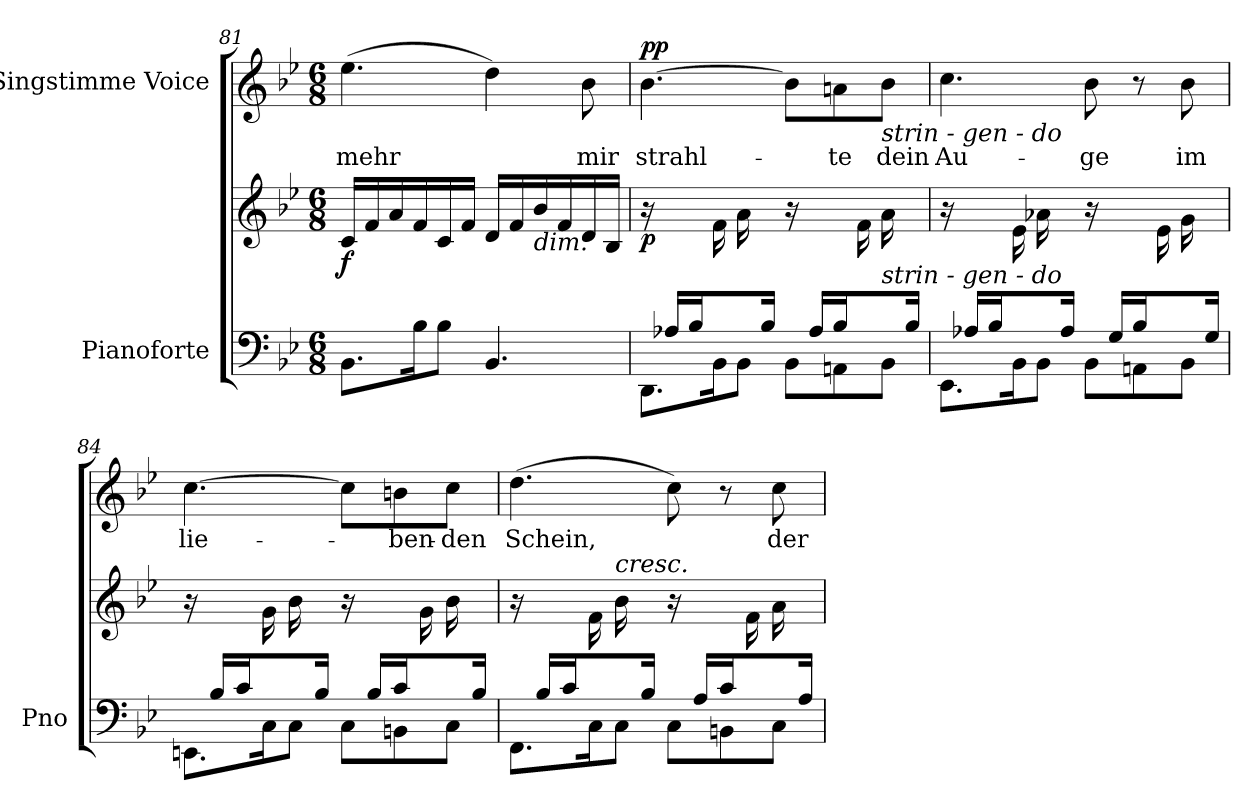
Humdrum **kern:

**kern	**kern	**dynam	**kern	**text	**dynam
*part2	*part2	*part2	*part1	*part1	*part1
*staff3	*staff2	*staff2/3	*staff1	*staff1	*staff1
*I"Pianoforte	*	*	*I"Singstimme Voice	*	*
*I'Pno	*	*	*	*	*
!!LO:PB:g=z
*clefF4	*clefG2	*	*clefG2	*	*
*k[b-e-]	*k[b-e-]	*	*k[b-e-]	*	*
*M6/8	*M6/8	*	*M6/8	*	*
=81	=81	=81	=81	=81	=81
!	!	!LO:DY:b	!	!LO:LY:b	!
8.BB-\L	16c/LL	f	(4.ee-\	mehr	.
.	16f/	.	.	.	.
.	16a/	.	.	.	.
16B-\K	16f/	.	.	.	.
8B-\J	16c/	.	.	.	.
.	16f/JJ	.	.	.	.
4.BB-/	16d/LL	.	4dd\)	.	.
.	16f/	.	.	.	.
!	!LO:TX:b:i:t=dim.	!	!	!	!
.	16b-/	.	.	.	.
.	16f/	.	.	.	.
!	!	!	!	!LO:LY:b	!
.	16d/	.	8b-\	mir	.
.	16B-/JJ	.	.	.	.
=82	=82	=82	=82	=82	=82
*^	*	*	*	*	*
!	!	!	!LO:DY:b	!	!LO:LY:b	!LO:DY:a
16ryy	8.DD\L	16r	p	[4.b-\	strahl-	pp
16A-X/LL	.	8ryy	.	.	.	.
16B-/	.	.	.	.	.	.
8ryy	16BB-\K	16f\	.	.	.	.
.	8BB-\J	16a\	.	.	.	.
16B-/JJ	.	16ryy	.	.	.	.
16ryy	8BB-\L	16r	.	8b-\L]	.	.
16A-/LL	.	8ryy	.	.	.	.
!	!	!	!	!	!LO:LY:b	!
16B-/	8AAn\	.	.	8an\	-te	.
8ryy	.	16f\	.	.	.	.
!	!	!	!	!LO:TX:b:i:t=strin  -  gen  -  do	!	!
!	!	!LO:TX:b:i:t=strin  -  gen  -  do	!	!	!	!
!	!	!	!	!	!LO:LY:b	!
.	8BB-\J	16a\	.	8b-\J	dein	.
16B-/JJ	.	16ryy	.	.	.	.
!!LO:LB:g=z
=83	=83	=83	=83	=83	=83	=83
!	!	!	!	!	!LO:LY:b	!
16ryy	8.EE-\L	16r	.	4.cc\	Au-	.
16A-X/LL	.	8ryy	.	.	.	.
16B-/	.	.	.	.	.	.
8ryy	16BB-\K	16e-\	.	.	.	.
.	8BB-\J	16a-X\	.	.	.	.
16A-/JJ	.	16ryy	.	.	.	.
!	!	!	!	!	!LO:LY:b	!
16ryy	8BB-\L	16r	.	8b-\	-ge	.
16G/LL	.	8ryy	.	.	.	.
16B-/	8AAn\	.	.	8r	.	.
8ryy	.	16e-\	.	.	.	.
!	!	!	!	!	!LO:LY:b	!
.	8BB-\J	16g\	.	8b-\	im	.
16G/JJ	.	16ryy	.	.	.	.
!!LO:LB:g=z
=84	=84	=84	=84	=84	=84	=84
!	!	!	!	!	!LO:LY:b	!
16ryy	8.EEn\L	16r	.	[4.cc\	lie-	.
16B-/LL	.	8ryy	.	.	.	.
16c/	.	.	.	.	.	.
8ryy	16C\K	16g\	.	.	.	.
.	8C\J	16b-\	.	.	.	.
16B-/JJ	.	16ryy	.	.	.	.
16ryy	8C\L	16r	.	8cc\L]	.	.
16B-/LL	.	8ryy	.	.	.	.
!	!	!	!	!	!LO:LY:b	!
16c/	8BBn\	.	.	8bn\	-ben-	.
8ryy	.	16g\	.	.	.	.
!	!	!	!	!	!LO:LY:b	!
.	8C\J	16b-\	.	8cc\J	-den	.
16B-/JJ	.	16ryy	.	.	.	.
=85	=85	=85	=85	=85	=85	=85
!	!	!	!	!	!LO:LY:b	!
16ryy	8.FF\L	16r	.	(4.dd\	Schein,	.
16B-/LL	.	8ryy	.	.	.	.
16c/	.	.	.	.	.	.
8ryy	16C\K	16f\	.	.	.	.
!	!	!LO:TX:a:i:t=cresc.	!	!	!	!
.	8C\J	16b-\	.	.	.	.
16B-/JJ	.	16ryy	.	.	.	.
16ryy	8C\L	16r	.	8cc\)	.	.
16A/LL	.	8ryy	.	.	.	.
16c/	8BBn\	.	.	8r	.	.
8ryy	.	16f\	.	.	.	.
!	!	!	!	!	!LO:LY:b	!
.	8C\J	16a\	.	8cc\	der	.
16A/JJ	.	16ryy	.	.	.	.
*v	*v	*	*	*	*	*
=	=	=	=	=	=
*-	*-	*-	*-	*-	*-
